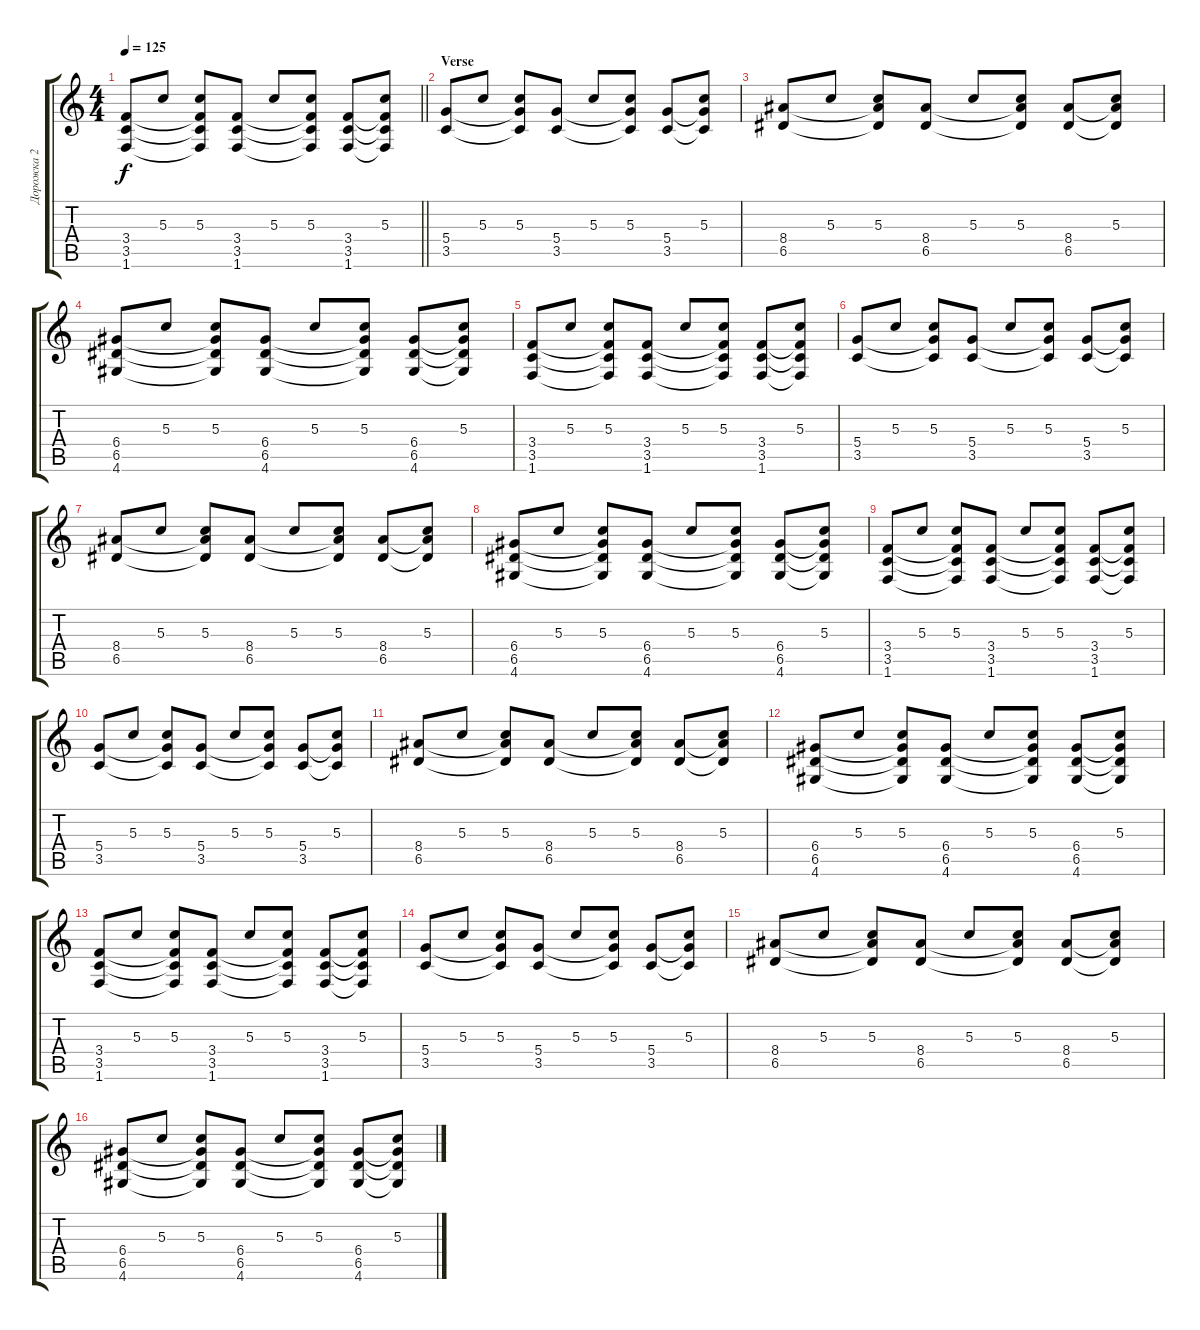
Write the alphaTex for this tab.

\track ("Дорожка 2" "Дорожка 2") {instrument acousticguitarsteel}
\staff {score tabs}
\tuning (E4 B3 G3 D3 A2 E2) {hide}
\ts (4 4)
\tempo 125
\clef g2
\barLineRight lightlight
\ks c
(3.4 3.5 1.6).8{dy f} 5.3.8 (5.3 3.4{t} 3.5{t} 1.6{t}).8 (3.4 3.5 1.6).8 5.3.8 (5.3 3.4{t} 3.5{t} 1.6{t}).8 (3.4 3.5 1.6).8 (5.3 3.4{t} 3.5{t} 1.6{t}).8 |
\section ("" "Verse")
(5.4 3.5).8 5.3.8 (5.3 5.4{t} 3.5{t}).8 (5.4 3.5).8 5.3.8 (5.3 5.4{t} 3.5{t}).8 (5.4 3.5).8 (5.3 5.4{t} 3.5{t}).8 |
(8.4 6.5).8 5.3.8 (5.3 8.4{t} 6.5{t}).8 (8.4 6.5).8 5.3.8 (5.3 8.4{t} 6.5{t}).8 (8.4 6.5).8 (5.3 8.4{t} 6.5{t}).8 |
(6.4 6.5 4.6).8 5.3.8 (5.3 6.4{t} 6.5{t} 4.6{t}).8 (6.4 6.5 4.6).8 5.3.8 (5.3 6.4{t} 6.5{t} 4.6{t}).8 (6.4 6.5 4.6).8 (5.3 6.4{t} 6.5{t} 4.6{t}).8 |
(3.4 3.5 1.6).8 5.3.8 (5.3 3.4{t} 3.5{t} 1.6{t}).8 (3.4 3.5 1.6).8 5.3.8 (5.3 3.4{t} 3.5{t} 1.6{t}).8 (3.4 3.5 1.6).8 (5.3 3.4{t} 3.5{t} 1.6{t}).8 |
(5.4 3.5).8 5.3.8 (5.3 5.4{t} 3.5{t}).8 (5.4 3.5).8 5.3.8 (5.3 5.4{t} 3.5{t}).8 (5.4 3.5).8 (5.3 5.4{t} 3.5{t}).8 |
(8.4 6.5).8 5.3.8 (5.3 8.4{t} 6.5{t}).8 (8.4 6.5).8 5.3.8 (5.3 8.4{t} 6.5{t}).8 (8.4 6.5).8 (5.3 8.4{t} 6.5{t}).8 |
(6.4 6.5 4.6).8 5.3.8 (5.3 6.4{t} 6.5{t} 4.6{t}).8 (6.4 6.5 4.6).8 5.3.8 (5.3 6.4{t} 6.5{t} 4.6{t}).8 (6.4 6.5 4.6).8 (5.3 6.4{t} 6.5{t} 4.6{t}).8 |
(3.4 3.5 1.6).8 5.3.8 (5.3 3.4{t} 3.5{t} 1.6{t}).8 (3.4 3.5 1.6).8 5.3.8 (5.3 3.4{t} 3.5{t} 1.6{t}).8 (3.4 3.5 1.6).8 (5.3 3.4{t} 3.5{t} 1.6{t}).8 |
(5.4 3.5).8 5.3.8 (5.3 5.4{t} 3.5{t}).8 (5.4 3.5).8 5.3.8 (5.3 5.4{t} 3.5{t}).8 (5.4 3.5).8 (5.3 5.4{t} 3.5{t}).8 |
(8.4 6.5).8 5.3.8 (5.3 8.4{t} 6.5{t}).8 (8.4 6.5).8 5.3.8 (5.3 8.4{t} 6.5{t}).8 (8.4 6.5).8 (5.3 8.4{t} 6.5{t}).8 |
(6.4 6.5 4.6).8 5.3.8 (5.3 6.4{t} 6.5{t} 4.6{t}).8 (6.4 6.5 4.6).8 5.3.8 (5.3 6.4{t} 6.5{t} 4.6{t}).8 (6.4 6.5 4.6).8 (5.3 6.4{t} 6.5{t} 4.6{t}).8 |
(3.4 3.5 1.6).8 5.3.8 (5.3 3.4{t} 3.5{t} 1.6{t}).8 (3.4 3.5 1.6).8 5.3.8 (5.3 3.4{t} 3.5{t} 1.6{t}).8 (3.4 3.5 1.6).8 (5.3 3.4{t} 3.5{t} 1.6{t}).8 |
(5.4 3.5).8 5.3.8 (5.3 5.4{t} 3.5{t}).8 (5.4 3.5).8 5.3.8 (5.3 5.4{t} 3.5{t}).8 (5.4 3.5).8 (5.3 5.4{t} 3.5{t}).8 |
(8.4 6.5).8 5.3.8 (5.3 8.4{t} 6.5{t}).8 (8.4 6.5).8 5.3.8 (5.3 8.4{t} 6.5{t}).8 (8.4 6.5).8 (5.3 8.4{t} 6.5{t}).8 |
(6.4 6.5 4.6).8 5.3.8 (5.3 6.4{t} 6.5{t} 4.6{t}).8 (6.4 6.5 4.6).8 5.3.8 (5.3 6.4{t} 6.5{t} 4.6{t}).8 (6.4 6.5 4.6).8 (5.3 6.4{t} 6.5{t} 4.6{t}).8
